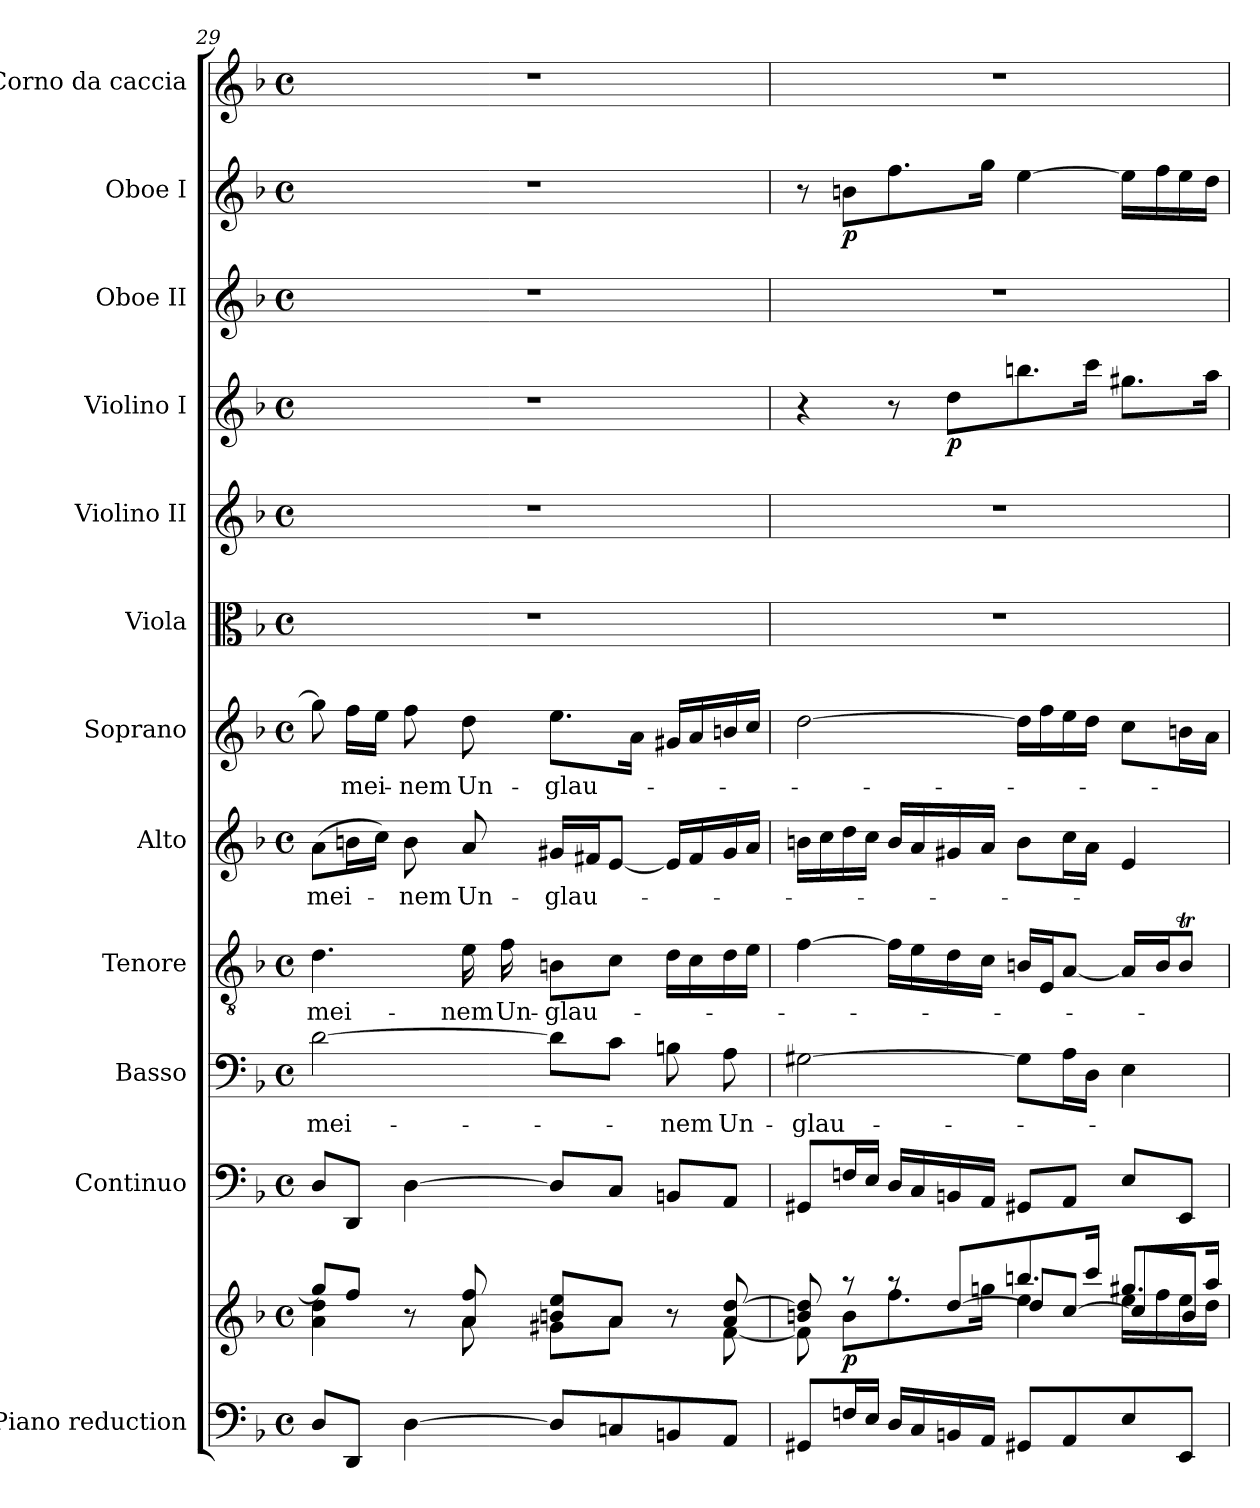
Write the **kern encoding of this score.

**kern	**kern	**dynam	**kern	**kern	**text	**kern	**text	**kern	**text	**kern	**text	**kern	**kern	**kern	**dynam	**kern	**kern	**dynam	**kern
*part12	*part12	*part12	*part11	*part10	*part10	*part9	*part9	*part8	*part8	*part7	*part7	*part6	*part5	*part4	*part4	*part3	*part2	*part2	*part1
*staff13	*staff12	*staff12/13	*staff11	*staff10	*staff10	*staff9	*staff9	*staff8	*staff8	*staff7	*staff7	*staff6	*staff5	*staff4	*staff4	*staff3	*staff2	*staff2	*staff1
*I"Piano reduction	*	*	*I"Continuo	*I"Basso	*	*I"Tenore	*	*I"Alto	*	*I"Soprano	*	*I"Viola	*I"Violino II	*I"Violino I	*	*I"Oboe II	*I"Oboe I	*	*I"Corno da caccia
*I'Pno	*	*	*	*	*	*	*	*	*	*	*	*I'Vla	*I'Vln	*I'Vln	*	*I'Ob	*I'Ob	*	*
!!LO:PB:g=z
*clefF4	*clefG2	*	*clefF4	*clefF4	*	*clefGv2	*	*clefG2	*	*clefG2	*	*clefC3	*clefG2	*clefG2	*	*clefG2	*clefG2	*	*clefG2
*	*	*	*	*	*	*	*	*	*	*	*	*	*	*	*	*	*	*	*ITrd7c12
*k[b-]	*k[b-]	*	*k[b-]	*k[b-]	*	*k[b-]	*	*k[b-]	*	*k[b-]	*	*k[b-]	*k[b-]	*k[b-]	*	*k[b-]	*k[b-]	*	*k[b-]
*M4/4	*M4/4	*	*M4/4	*M4/4	*	*M4/4	*	*M4/4	*	*M4/4	*	*M4/4	*M4/4	*M4/4	*	*M4/4	*M4/4	*	*M4/4
*met(c)	*met(c)	*	*met(c)	*met(c)	*	*met(c)	*	*met(c)	*	*met(c)	*	*met(c)	*met(c)	*met(c)	*	*met(c)	*met(c)	*	*met(c)
=29	=29	=29	=29	=29	=29	=29	=29	=29	=29	=29	=29	=29	=29	=29	=29	=29	=29	=29	=29
*	*^	*	*	*	*	*	*	*	*	*	*	*	*	*	*	*	*	*	*
!	!	!	!	!	!	!LO:LY:b	!	!LO:LY:b	!	!LO:LY:b	!	!	!	!	!	!	!	!	!	!
8D/L	8gg/L]	4a\ 4dd\	.	8D/L	[2d\	mei-	4.d\	mei-	(>8a\L	-mei-	8gg\]	.	1r	1r	1r	.	1r	1r	.	1r
!	!	!	!	!	!	!	!	!	!	!	!	!LO:LY:b	!	!	!	!	!	!	!	!
8DD/J	8ff/J	.	.	8DD/J	.	.	.	.	16bn\L	.	16ff\LL	mei-	.	.	.	.	.	.	.	.
.	.	.	.	.	.	.	.	.	16cc\JJ)	.	16ee\JJ	.	.	.	.	.	.	.	.	.
!	!	!	!	!	!	!	!	!	!	!LO:LY:b	!	!LO:LY:b	!	!	!	!	!	!	!	!
[4D\	8r	8ryy	.	[4D\	.	.	.	.	8b\	-nem	8ff\	-nem	.	.	.	.	.	.	.	.
!	!	!	!	!	!	!	!	!LO:LY:b	!	!LO:LY:b	!	!LO:LY:b	!	!	!	!	!	!	!	!
.	8a/ 8ff/	8a\	.	.	.	.	16e\	-nem	8a/	Un-	8dd\	Un-	.	.	.	.	.	.	.	.
!	!	!	!	!	!	!	!	!LO:LY:b	!	!	!	!	!	!	!	!	!	!	!	!
.	.	.	.	.	.	.	16f\	Un-	.	.	.	.	.	.	.	.	.	.	.	.
!	!	!	!	!	!	!	!	!LO:LY:b	!	!LO:LY:b	!	!LO:LY:b	!	!	!	!	!	!	!	!
8D/L]	8bn/ 8ee/L	8g#X\L	.	8D/L]	8d\L]	.	8Bn\L	-glau-	16g#X/LL	-glau-	8.ee\L	-glau-	.	.	.	.	.	.	.	.
.	.	.	.	.	.	.	.	.	16f#X/J	.	.	.	.	.	.	.	.	.	.	.
8Cn/	8a/J	8a\J	.	8C/J	8c\J	.	8c\J	.	[8e/J	.	.	.	.	.	.	.	.	.	.	.
.	.	.	.	.	.	.	.	.	.	.	16a\Jk	.	.	.	.	.	.	.	.	.
!	!	!	!	!	!	!LO:LY:b	!	!	!	!	!	!	!	!	!	!	!	!	!	!
8BBn/	8r	8ryy	.	8BBn/L	8Bn\	-nem	16d\LL	.	16e/LL]	.	16g#X/LL	.	.	.	.	.	.	.	.	.
.	.	.	.	.	.	.	16c\	.	16f#/	.	16a/	.	.	.	.	.	.	.	.	.
!	!	!	!	!	!	!LO:LY:b	!	!	!	!	!	!	!	!	!	!	!	!	!	!
8AA/J	8a/ [8dd/	[8f\	.	8AA/J	8A\	Un-	16d\	.	16g#/	.	16bn/	.	.	.	.	.	.	.	.	.
.	.	.	.	.	.	.	16e\JJ	.	16a/JJ	.	16cc/JJ	.	.	.	.	.	.	.	.	.
=30	=30	=30	=30	=30	=30	=30	=30	=30	=30	=30	=30	=30	=30	=30	=30	=30	=30	=30	=30	=30
*	*	*^	*	*	*	*	*	*	*	*	*	*	*	*	*	*	*	*	*	*
!	!	!	!	!	!	!	!LO:LY:b	!	!	!	!	!	!	!	!	!	!	!	!	!	!
8GG#X/L	8bn/ 8dd/]	8f\]	4ryy	.	8GG#X/L	[2G#X\	-glau-	[4f\	.	16bn\LL	.	[2dd\	.	1r	1r	4r	.	1r	8r	.	1r
.	.	.	.	.	.	.	.	.	.	16cc\	.	.	.	.	.	.	.	.	.	.	.
!	!	!	!	!LO:DY:b	!	!	!	!	!	!	!	!	!	!	!	!	!	!	!	!LO:DY:b	!
16Fn/L	8raa	8b\L	.	p	16Fn/L	.	.	.	.	16dd\	.	.	.	.	.	.	.	.	8bn\L	p	.
16E/JJ	.	.	.	.	16E/JJ	.	.	.	.	16cc\JJ	.	.	.	.	.	.	.	.	.	.	.
16D/LL	8raa	8.ff\	4ryy	.	16D/LL	.	.	16f\LL]	.	16b/LL	.	.	.	.	.	8r	.	.	8.ff\	.	.
16C/	.	.	.	.	16C/	.	.	16e\	.	16a/	.	.	.	.	.	.	.	.	.	.	.
!	!	!	!	!	!	!	!	!	!	!	!	!	!	!	!	!	!LO:DY:b	!	!	!	!
16BBn/	[8dd/L	.	.	.	16BBn/	.	.	16d\	.	16g#X/	.	.	.	.	.	8dd\L	p	.	.	.	.
16AA/JJ	.	16ggn\Jk	.	.	16AA/JJ	.	.	16c\JJ	.	16a/JJ	.	.	.	.	.	.	.	.	16gg\Jk	.	.
8GG#X/L	8.bbn/	4ee\	8dd/L]	.	8GG#X/L	8G#\L]	.	16Bn/LL	.	8b\L	.	16dd\LL]	.	.	.	8.bbn\	.	.	[4ee\	.	.
.	.	.	.	.	.	.	.	16E/J	.	.	.	16ff\	.	.	.	.	.	.	.	.	.
8AA/	.	.	[8cc/J	.	8AA/J	16A\L	.	[8A/J	.	16cc\L	.	16ee\	.	.	.	.	.	.	.	.	.
.	16ccc/Jk	.	.	.	.	16D\JJ	.	.	.	16a\JJ	.	16dd\JJ	.	.	.	16ccc\Jk	.	.	.	.	.
8E/	8.gg#X/L	16ee\LL	8cc/L]	.	8E/L	4E\	.	16A/LL]	.	4e/	.	8cc\L	.	.	.	8.gg#X\L	.	.	16ee\LL]	.	.
.	.	16ff\	.	.	.	.	.	16B/J	.	.	.	.	.	.	.	.	.	.	16ff\	.	.
8EE/J	.	16ee\	8b/J	.	8EE/J	.	.	8Bt/J	.	.	.	16bn\L	.	.	.	.	.	.	16ee\	.	.
.	16aa/Jk	16dd\JJ	.	.	.	.	.	.	.	.	.	16a\JJ	.	.	.	16aa\Jk	.	.	16dd\JJ	.	.
*	*v	*v	*v	*	*	*	*	*	*	*	*	*	*	*	*	*	*	*	*	*	*
=	=	=	=	=	=	=	=	=	=	=	=	=	=	=	=	=	=	=	=
*-	*-	*-	*-	*-	*-	*-	*-	*-	*-	*-	*-	*-	*-	*-	*-	*-	*-	*-	*-
